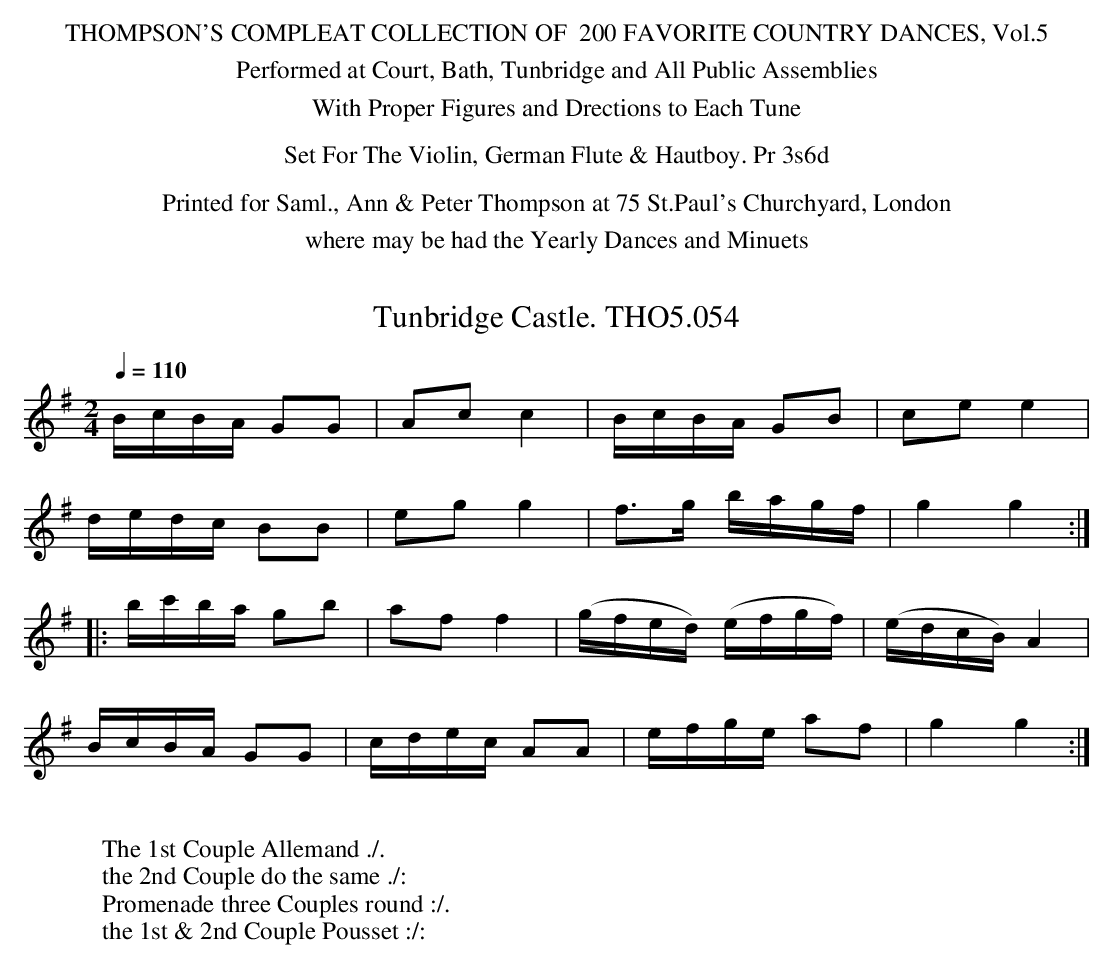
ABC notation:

X:1
T:Tunbridge Castle. THO5.054
M:2/4
L:1/8
Q:1/4=110
K:G
B/c/B/A/ GG|Ac c2|B/c/B/A/ GB|ce e2|
d/e/d/c/ BB|eg g2|f>g b/a/g/f/|g2 g2:|
|:b/c'/b/a/ gb|af f2|(g/f/e/d/) (e/f/g/f/)|(e/d/c/B/) A2|
B/c/B/A/ GG|c/d/e/c/ AA|e/f/g/e/ af|g2g2:|
W:
W:The 1st Couple Allemand ./.
W:the 2nd Couple do the same ./:
W:Promenade three Couples round :/.
W:the 1st & 2nd Couple Pousset :/:
